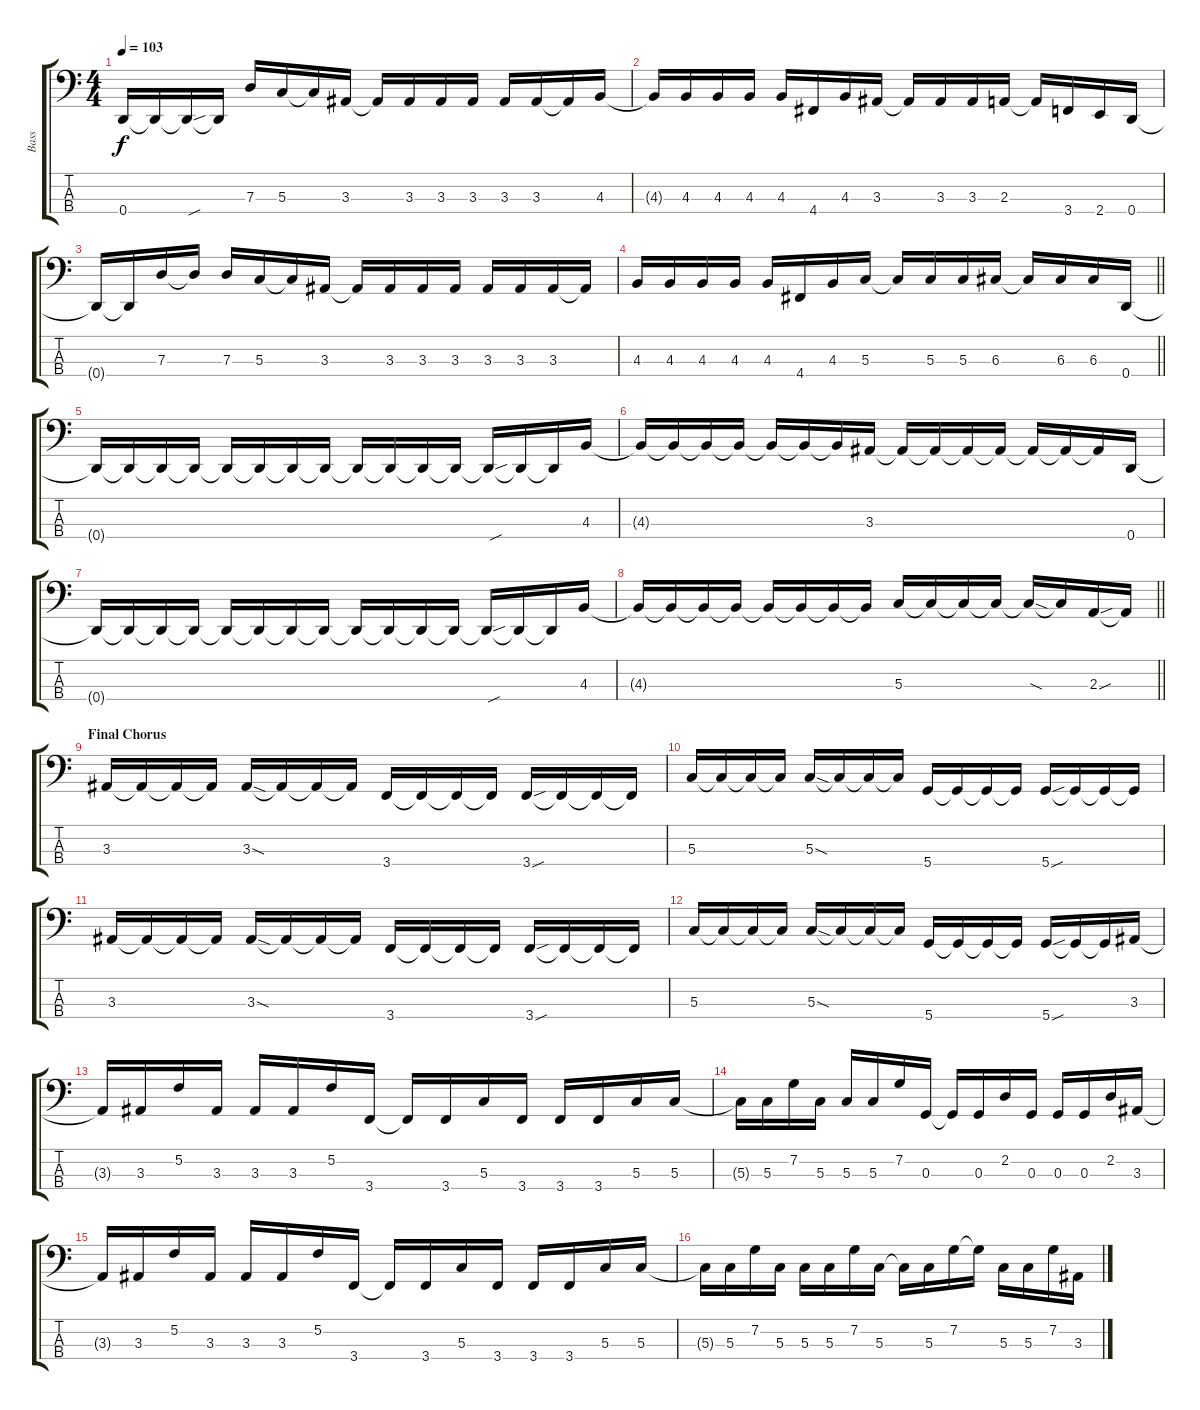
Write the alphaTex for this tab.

\track ("Bass" "Bass") {instrument electricbassfinger}
\staff {score tabs}
\tuning (F2 C2 G1 D1) {hide}
\ts (4 4)
\tempo 103
\clef f4
\ks c
0.4{t}.16{dy f} 0.4{t}.16 0.4{sou t}.16 0.4{t}.16 7.3.16 5.3.16 5.3{t}.16 3.3.16 3.3{t}.16 3.3.16 3.3.16 3.3.16 3.3.16 3.3.16 3.3{t}.16 4.3.16 |
4.3{t}.16 4.3.16 4.3.16 4.3.16 4.3.16 4.4.16 4.3.16 3.3.16 3.3{t}.16 3.3.16 3.3.16 2.3.16 2.3{t}.16 3.4.16 2.4.16 0.4.16 |
0.4{t}.16 0.4{t}.16 7.3.16 7.3{t}.16 7.3.16 5.3.16 5.3{t}.16 3.3.16 3.3{t}.16 3.3.16 3.3.16 3.3.16 3.3.16 3.3.16 3.3.16 3.3{t}.16 |
\barLineRight lightlight
4.3.16 4.3.16 4.3.16 4.3.16 4.3.16 4.4.16 4.3.16 5.3.16 5.3{t}.16 5.3.16 5.3.16 6.3.16 6.3{t}.16 6.3.16 6.3.16 0.4.16 |
0.4{t}.16 0.4{t}.16 0.4{t}.16 0.4{t}.16 0.4{t}.16 0.4{t}.16 0.4{t}.16 0.4{t}.16 0.4{t}.16 0.4{t}.16 0.4{t}.16 0.4{t}.16 0.4{sou t}.16 0.4{t}.16 0.4{t}.16 4.3.16 |
4.3{t}.16 4.3{t}.16 4.3{t}.16 4.3{t}.16 4.3{t}.16 4.3{t}.16 4.3{t}.16 3.3.16 3.3{t}.16 3.3{t}.16 3.3{t}.16 3.3{t}.16 3.3{t}.16 3.3{t}.16 3.3{t}.16 0.4.16 |
0.4{t}.16 0.4{t}.16 0.4{t}.16 0.4{t}.16 0.4{t}.16 0.4{t}.16 0.4{t}.16 0.4{t}.16 0.4{t}.16 0.4{t}.16 0.4{t}.16 0.4{t}.16 0.4{sou t}.16 0.4{t}.16 0.4{t}.16 4.3.16 |
\barLineRight lightlight
4.3{t}.16 4.3{t}.16 4.3{t}.16 4.3{t}.16 4.3{t}.16 4.3{t}.16 4.3{t}.16 4.3{t}.16 5.3.16 5.3{t}.16 5.3{t}.16 5.3{t}.16 5.3{sod t}.16 5.3{t}.16 2.3{sou}.16 2.3{t}.16 |
\section ("" "Final Chorus")
3.3.16 3.3{t}.16 3.3{t}.16 3.3{t}.16 3.3{sod}.16 3.3{t}.16 3.3{t}.16 3.3{t}.16 3.4.16 3.4{t}.16 3.4{t}.16 3.4{t}.16 3.4{sou}.16 3.4{t}.16 3.4{t}.16 3.4{t}.16 |
5.3.16 5.3{t}.16 5.3{t}.16 5.3{t}.16 5.3{sod}.16 5.3{t}.16 5.3{t}.16 5.3{t}.16 5.4.16 5.4{t}.16 5.4{t}.16 5.4{t}.16 5.4{sou}.16 5.4{t}.16 5.4{t}.16 5.4{t}.16 |
3.3.16 3.3{t}.16 3.3{t}.16 3.3{t}.16 3.3{sod}.16 3.3{t}.16 3.3{t}.16 3.3{t}.16 3.4.16 3.4{t}.16 3.4{t}.16 3.4{t}.16 3.4{sou}.16 3.4{t}.16 3.4{t}.16 3.4{t}.16 |
5.3.16 5.3{t}.16 5.3{t}.16 5.3{t}.16 5.3{sod}.16 5.3{t}.16 5.3{t}.16 5.3{t}.16 5.4.16 5.4{t}.16 5.4{t}.16 5.4{t}.16 5.4{sou}.16 5.4{t}.16 5.4{t}.16 3.3.16 |
3.3{t}.16 3.3.16 5.2.16 3.3.16 3.3.16 3.3.16 5.2.16 3.4.16 3.4{t}.16 3.4.16 5.3.16 3.4.16 3.4.16 3.4.16 5.3.16 5.3.16 |
5.3{t}.16 5.3.16 7.2.16 5.3.16 5.3.16 5.3.16 7.2.16 0.3.16 0.3{t}.16 0.3.16 2.2.16 0.3.16 0.3.16 0.3.16 2.2.16 3.3.16 |
3.3{t}.16 3.3.16 5.2.16 3.3.16 3.3.16 3.3.16 5.2.16 3.4.16 3.4{t}.16 3.4.16 5.3.16 3.4.16 3.4.16 3.4.16 5.3.16 5.3.16 |
5.3{t}.16 5.3.16 7.2.16 5.3.16 5.3.16 5.3.16 7.2.16 5.3.16 5.3{t}.16 5.3.16 7.2.16 7.2{t}.16 5.3.16 5.3.16 7.2.16 3.3.16
